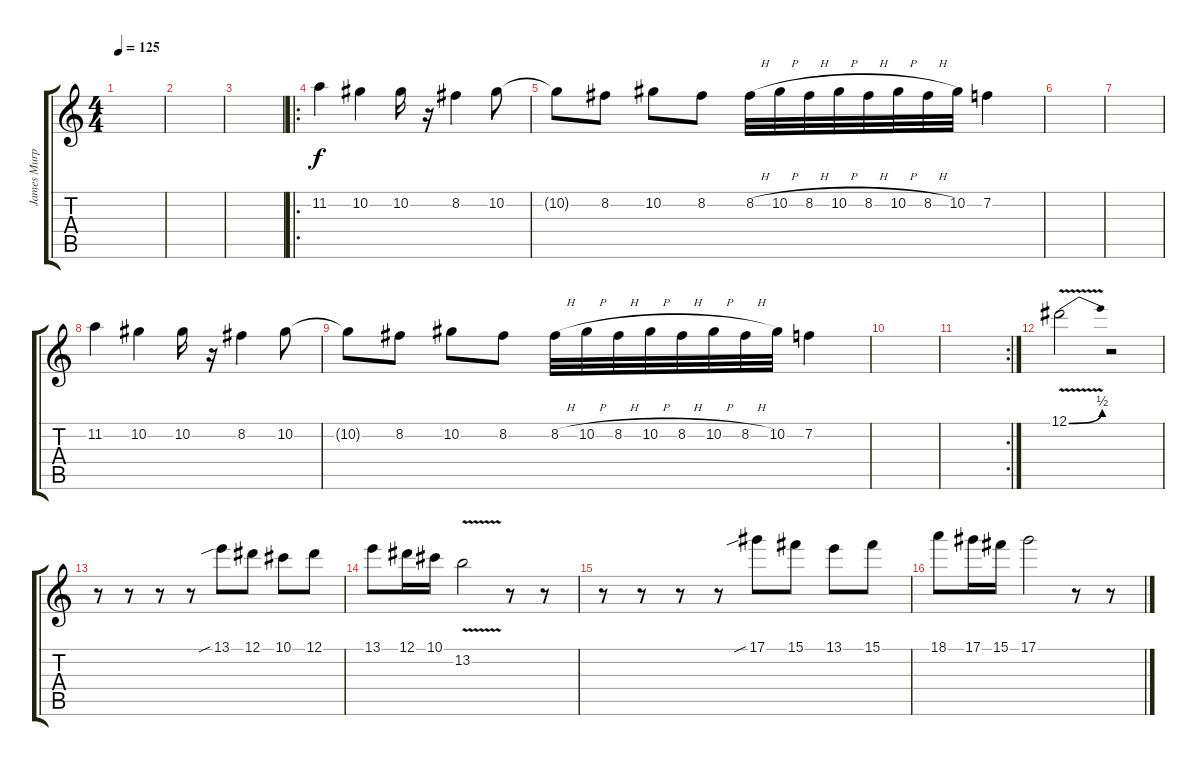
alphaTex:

\track ("James Murphy (solo)" "James Murp") {instrument distortionguitar}
\staff {score tabs}
\tuning (Eb4 Bb3 Gb3 Db3 Ab2 Db2) {hide}
\ts (4 4)
\tempo 125
\clef g2
\ks c
|
|
|
\ro
11.2.4 10.2.4 10.2.16 r.16 8.2.4 10.2.8 |
10.2{t}.8 8.2.8 10.2.8 8.2.8 8.2{h}.32 10.2{h}.32 8.2{h}.32 10.2{h}.32 8.2{h}.32 10.2{h}.32 8.2{h}.32 10.2.32 7.2.4 |
|
|
11.2.4 10.2.4 10.2.16 r.16 8.2.4 10.2.8 |
10.2{t}.8 8.2.8 10.2.8 8.2.8 8.2{h}.32 10.2{h}.32 8.2{h}.32 10.2{h}.32 8.2{h}.32 10.2{h}.32 8.2{h}.32 10.2.32 7.2.4 |
|
\rc 2
|
12.1{be (bend 0 0 60 2) v}.2 r.2 |
r.8 r.8 r.8 r.8 13.1{sib}.8 12.1.8 10.1.8 12.1.8 |
13.1.8 12.1.16 10.1.16 13.2{v}.2 r.8 r.8 |
r.8 r.8 r.8 r.8 17.1{sib}.8 15.1.8 13.1.8 15.1.8 |
18.1.8 17.1.16 15.1.16 17.1.2 r.8 r.8
